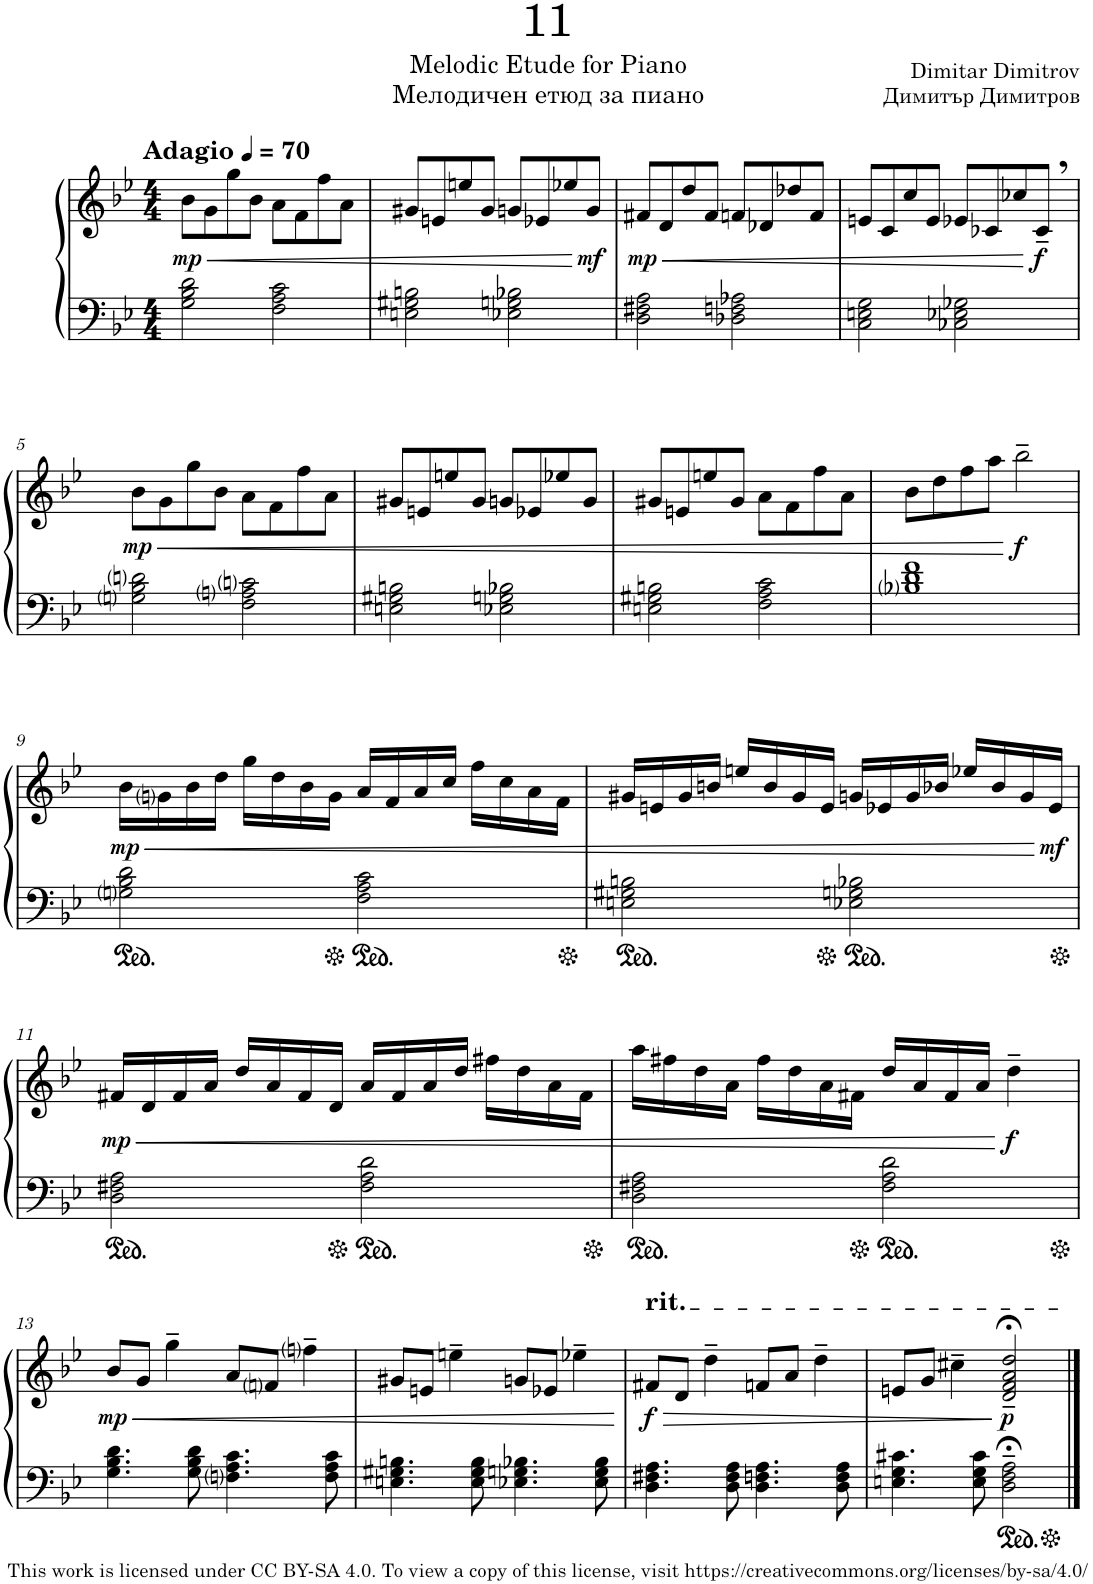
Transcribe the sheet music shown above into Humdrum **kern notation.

**kern	**kern	**dynam
*part1	*part1	*part1
*staff2	*staff1	*staff1/2
*I"Acoustic Grand Piano	*	*
*I'Pno	*	*
*clefF4	*clefG2	*
*k[b-e-]	*k[b-e-]	*
*B-:	*B-:	*
*M4/4	*M4/4	*
*MM70	*MM70	*
=1	=1	=1
!	!LO:TX:a:B:t=Adagio	!
!	!	!LO:HP:b
!	!	!LO:DY:n=1:b
2G\ 2B-\ 2d\	8b-\L	< mp
.	8g\	.
.	8gg\	.
.	8b-\J	.
2F\ 2A\ 2c\	8a\L	.
.	8f\	.
.	8ff\	.
.	8a\J	.
=2	=2	=2
2En\ 2G#X\ 2Bn\	8g#X/L	.
.	8en/	.
.	8een/	.
.	8g#/J	.
2E-X\ 2Gn\ 2B-X\	8gn/L	.
.	8e-X/	.
.	8ee-X/	.
!	!	!LO:DY:n=1:b
.	8g/J	[ mf
=3	=3	=3
!	!	!LO:HP:b
!	!	!LO:DY:n=1:b
2D\ 2F#X\ 2A\	8f#X/L	< mp
.	8d/	.
.	8dd/	.
.	8f#/J	.
2D-X\ 2Fn\ 2A-X\	8fn/L	.
.	8d-X/	.
.	8dd-X/	.
.	8f/J	.
=4	=4	=4
2C\ 2En\ 2G\	8en/L	.
.	8c/	.
.	8cc/	.
.	8e/J	.
2C-X\ 2E-X\ 2G-X\	8e-X/L	.
.	8c-X/	.
.	8cc-X/	.
!	!	!LO:DY:n=1:b
.	8c-~,/J	[ f
!!LO:LB:g=z
=5	=5	=5
!	!	!LO:HP:b
!	!	!LO:DY:n=1:b
2Gni\ 2B-\ 2dni\	8b-\L	< mp
.	8g\	.
.	8gg\	.
.	8b-\J	.
2F\ 2Ani\ 2cni\	8a\L	.
.	8f\	.
.	8ff\	.
.	8a\J	.
=6	=6	=6
2En\ 2G#X\ 2Bn\	8g#X/L	.
.	8en/	.
.	8een/	.
.	8g#/J	.
2E-X\ 2Gn\ 2B-X\	8gn/L	.
.	8e-X/	.
.	8ee-X/	.
.	8g/J	.
=7	=7	=7
2En\ 2G#X\ 2Bn\	8g#X/L	.
.	8en/	.
.	8een/	.
.	8g#/J	.
2F\ 2A\ 2c\	8a\L	.
.	8f\	.
.	8ff\	.
.	8a\J	.
=8	=8	=8
1B-i 1d 1f	8b-\L	.
.	8dd\	.
.	8ff\	.
.	8aa\J	.
!	!	!LO:DY:n=1:b
.	2bb-~\	[ f
!!LO:LB:g=z
=9	=9	=9
!	!	!LO:HP:b
!	!	!LO:DY:n=1:b
2Gni\ 2B-\ 2d\	16b-\LL	< mp
.	16gni\	.
.	16b-\	.
.	16dd\JJ	.
.	16gg\LL	.
.	16dd\	.
.	16b-\	.
.	16g\JJ	.
2F\ 2A\ 2c\	16a/LL	.
.	16f/	.
.	16a/	.
.	16cc/JJ	.
.	16ff\LL	.
.	16cc\	.
.	16a\	.
.	16f\JJ	.
=10	=10	=10
2En\ 2G#X\ 2Bn\	16g#X/LL	.
.	16en/	.
.	16g#/	.
.	16bn/JJ	.
.	16een/LL	.
.	16b/	.
.	16g#/	.
.	16e/JJ	.
2E-X\ 2Gn\ 2B-X\	16gn/LL	.
.	16e-X/	.
.	16g/	.
.	16b-X/JJ	.
.	16ee-X/LL	.
.	16b-/	.
.	16g/	.
!	!	!LO:DY:n=1:b
.	16e-/JJ	[ mf
!!LO:LB:g=z
=11	=11	=11
!	!	!LO:HP:b
!	!	!LO:DY:n=1:b
2D\ 2F#X\ 2A\	16f#X/LL	< mp
.	16d/	.
.	16f#/	.
.	16a/JJ	.
.	16dd/LL	.
.	16a/	.
.	16f#/	.
.	16d/JJ	.
2F#\ 2A\ 2d\	16a/LL	.
.	16f#/	.
.	16a/	.
.	16dd/JJ	.
.	16ff#X\LL	.
.	16dd\	.
.	16a\	.
.	16f#\JJ	.
=12	=12	=12
2D\ 2F#X\ 2A\	16aa\LL	.
.	16ff#X\	.
.	16dd\	.
.	16a\JJ	.
.	16ff#\LL	.
.	16dd\	.
.	16a\	.
.	16f#X\JJ	.
2F#\ 2A\ 2d\	16dd/LL	.
.	16a/	.
.	16f#/	.
.	16a/JJ	.
!	!	!LO:DY:n=1:b
.	4dd~\	[ f
!!LO:LB:g=z
=13	=13	=13
!	!	!LO:HP:b
!	!	!LO:DY:n=1:b
4.G\ 4.B-\ 4.d\	8b-/L	< mp
.	8g/J	.
.	4gg~\	.
8G\ 8B-\ 8d\	.	.
4.Fni\ 4.A\ 4.c\	8a/L	.
.	8fni/J	.
.	4ffni~\	.
8F\ 8A\ 8c\	.	.
=14	=14	=14
4.En\ 4.G#X\ 4.Bn\	8g#X/L	.
.	8en/J	.
.	4een~\	.
8E\ 8G#\ 8B\	.	.
4.E-X\ 4.Gn\ 4.B-X\	8gn/L	.
.	8e-X/J	.
.	4ee-X~\	.
8E-\ 8G\ 8B-\	.	.
.	.	[
=15	=15	=15
!	!LO:TX:a:t=rit.	!
!	!	!LO:HP:b
!	!	!LO:DY:n=1:b
4.D\ 4.F#X\ 4.A\	8f#X/L	> f
.	8d/J	.
.	4dd~\	.
8D\ 8F#\ 8A\	.	.
4.D\ 4.Fn\ 4.A\	8fn/L	.
.	8a/J	.
.	4dd~\	.
8D\ 8F\ 8A\	.	.
=16	=16	=16
4.En\ 4.G\ 4.c#X\	8en/L	.
.	8g/J	.
.	4cc#X~\	.
8E\ 8G\ 8c#\	.	.
!	!	!LO:DY:n=1:b
2D\;<~ 2F\;<~ 2A\;<~	2d/;<~ 2f/;<~ 2a/;<~ 2dd/;<~	] p
==	==	==
*-	*-	*-
